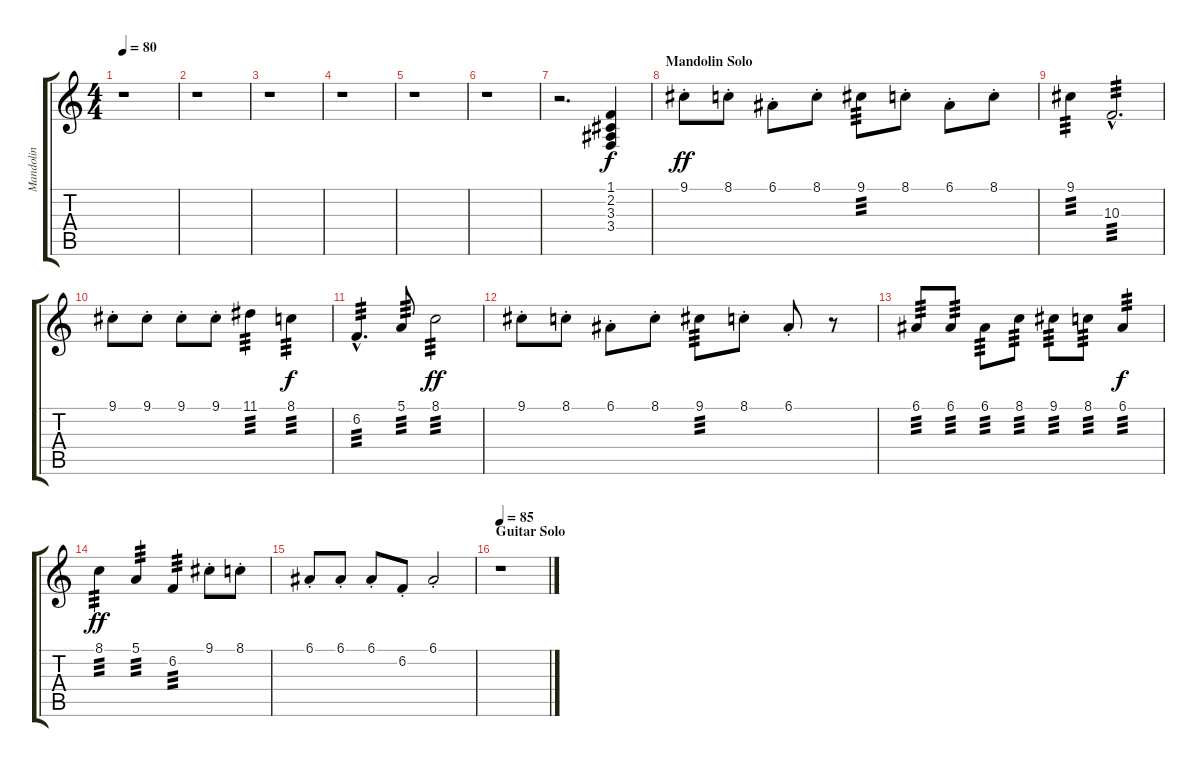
\track ("Mandolin" "Mandolin") {instrument shamisen}
\staff {score tabs}
\tuning (E4 B3 G3 D3 A2 E2) {hide}
\ts (4 4)
\tempo 80
\clef g2
\ks c
r.1{dy f} |
r.1 |
r.1 |
r.1 |
r.1 |
r.1 |
r.2{d} (1.1 2.2 3.3 3.4).4 |
\section ("" "Mandolin Solo")
9.1{st}.8{dy ff} 8.1{st}.8 6.1{st}.8 8.1{st}.8 9.1.8{tp 3} 8.1{st}.8 6.1{st}.8 8.1{st}.8 |
9.1.4{tp 3} 10.3{hac}.2{d tp 3} |
9.1{st}.8 9.1{st}.8 9.1{st}.8 9.1{st}.8 11.1.4{tp 3} 8.1.4{tp 3 dy f} |
6.2{hac}.4{d tp 3} 5.1.8{tp 3} 8.1.2{tp 3 dy ff} |
9.1{st}.8 8.1{st}.8 6.1{st}.8 8.1{st}.8 9.1.8{tp 3} 8.1{st}.8 6.1{st}.8 r.8 |
6.1.8{tp 3} 6.1.8{tp 3} 6.1.8{tp 3} 8.1.8{tp 3} 9.1.8{tp 3} 8.1.8{tp 3} 6.1.4{tp 3 dy f} |
8.1.4{tp 3 dy ff} 5.1.4{tp 3} 6.2.4{tp 3} 9.1{st}.8 8.1{st}.8 |
6.1{st}.8 6.1{st}.8 6.1{st}.8 6.2{st}.8 6.1{st}.2 |
\section ("" "Guitar Solo")
\tempo 85
r.1
